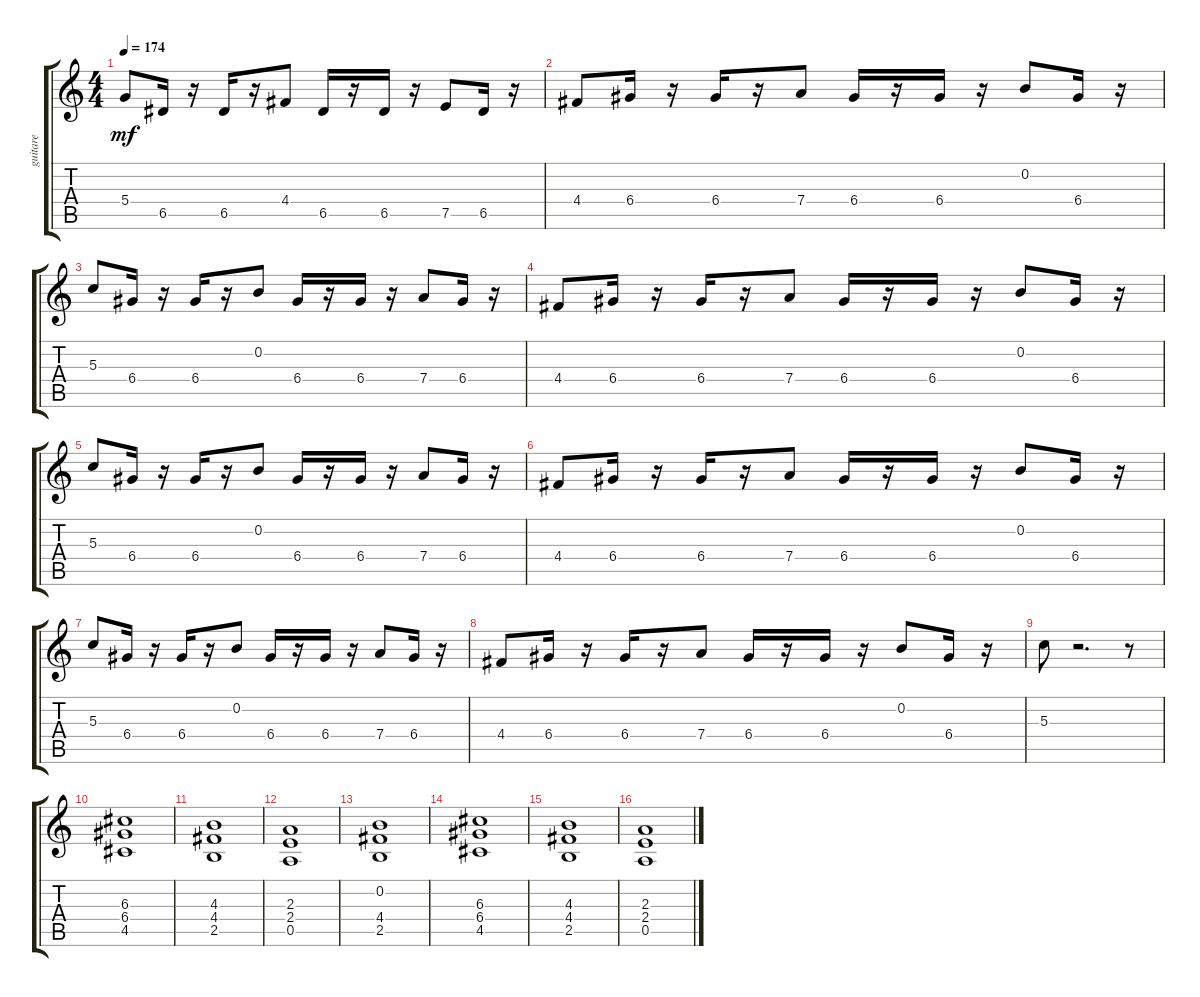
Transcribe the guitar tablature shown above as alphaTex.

\track ("guitare" "guitare") {instrument distortionguitar}
\staff {score tabs}
\tuning (E4 B3 G3 D3 A2 E2) {hide}
\ts (4 4)
\tempo 174
\clef g2
\ks c
5.4.8{dy mf} 6.5.16 r.16 6.5.16 r.16 4.4.8 6.5.16 r.16 6.5.16 r.16 7.5.8 6.5.16 r.16 |
4.4.8 6.4.16 r.16 6.4.16 r.16 7.4.8 6.4.16 r.16 6.4.16 r.16 0.2.8 6.4.16 r.16 |
5.3.8 6.4.16 r.16 6.4.16 r.16 0.2.8 6.4.16 r.16 6.4.16 r.16 7.4.8 6.4.16 r.16 |
4.4.8 6.4.16 r.16 6.4.16 r.16 7.4.8 6.4.16 r.16 6.4.16 r.16 0.2.8 6.4.16 r.16 |
5.3.8 6.4.16 r.16 6.4.16 r.16 0.2.8 6.4.16 r.16 6.4.16 r.16 7.4.8 6.4.16 r.16 |
4.4.8 6.4.16 r.16 6.4.16 r.16 7.4.8 6.4.16 r.16 6.4.16 r.16 0.2.8 6.4.16 r.16 |
5.3.8 6.4.16 r.16 6.4.16 r.16 0.2.8 6.4.16 r.16 6.4.16 r.16 7.4.8 6.4.16 r.16 |
4.4.8 6.4.16 r.16 6.4.16 r.16 7.4.8 6.4.16 r.16 6.4.16 r.16 0.2.8 6.4.16 r.16 |
5.3.8 r.2{d} r.8 |
(6.3 6.4 4.5).1 |
(4.3 4.4 2.5).1 |
(2.3 2.4 0.5).1 |
(0.2 4.4 2.5).1 |
(6.3 6.4 4.5).1 |
(4.3 4.4 2.5).1 |
(2.3 2.4 0.5).1
